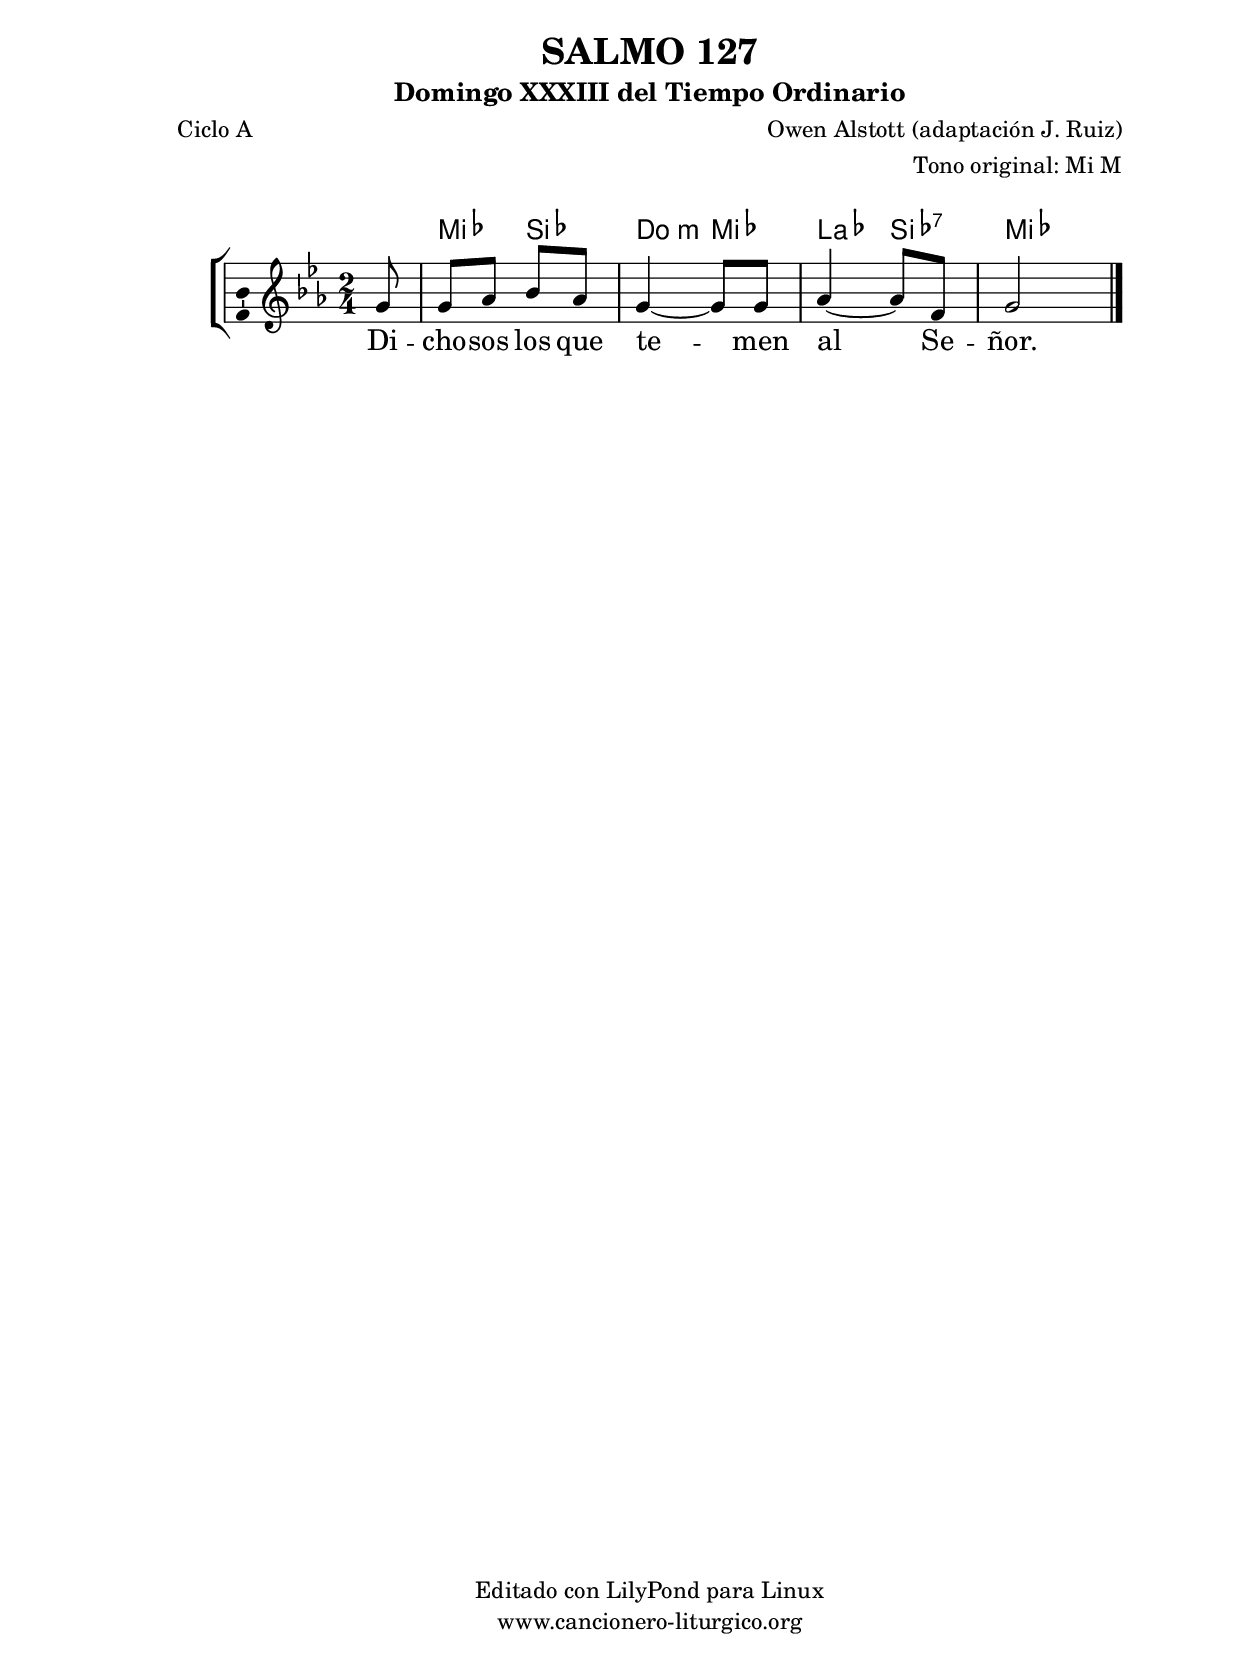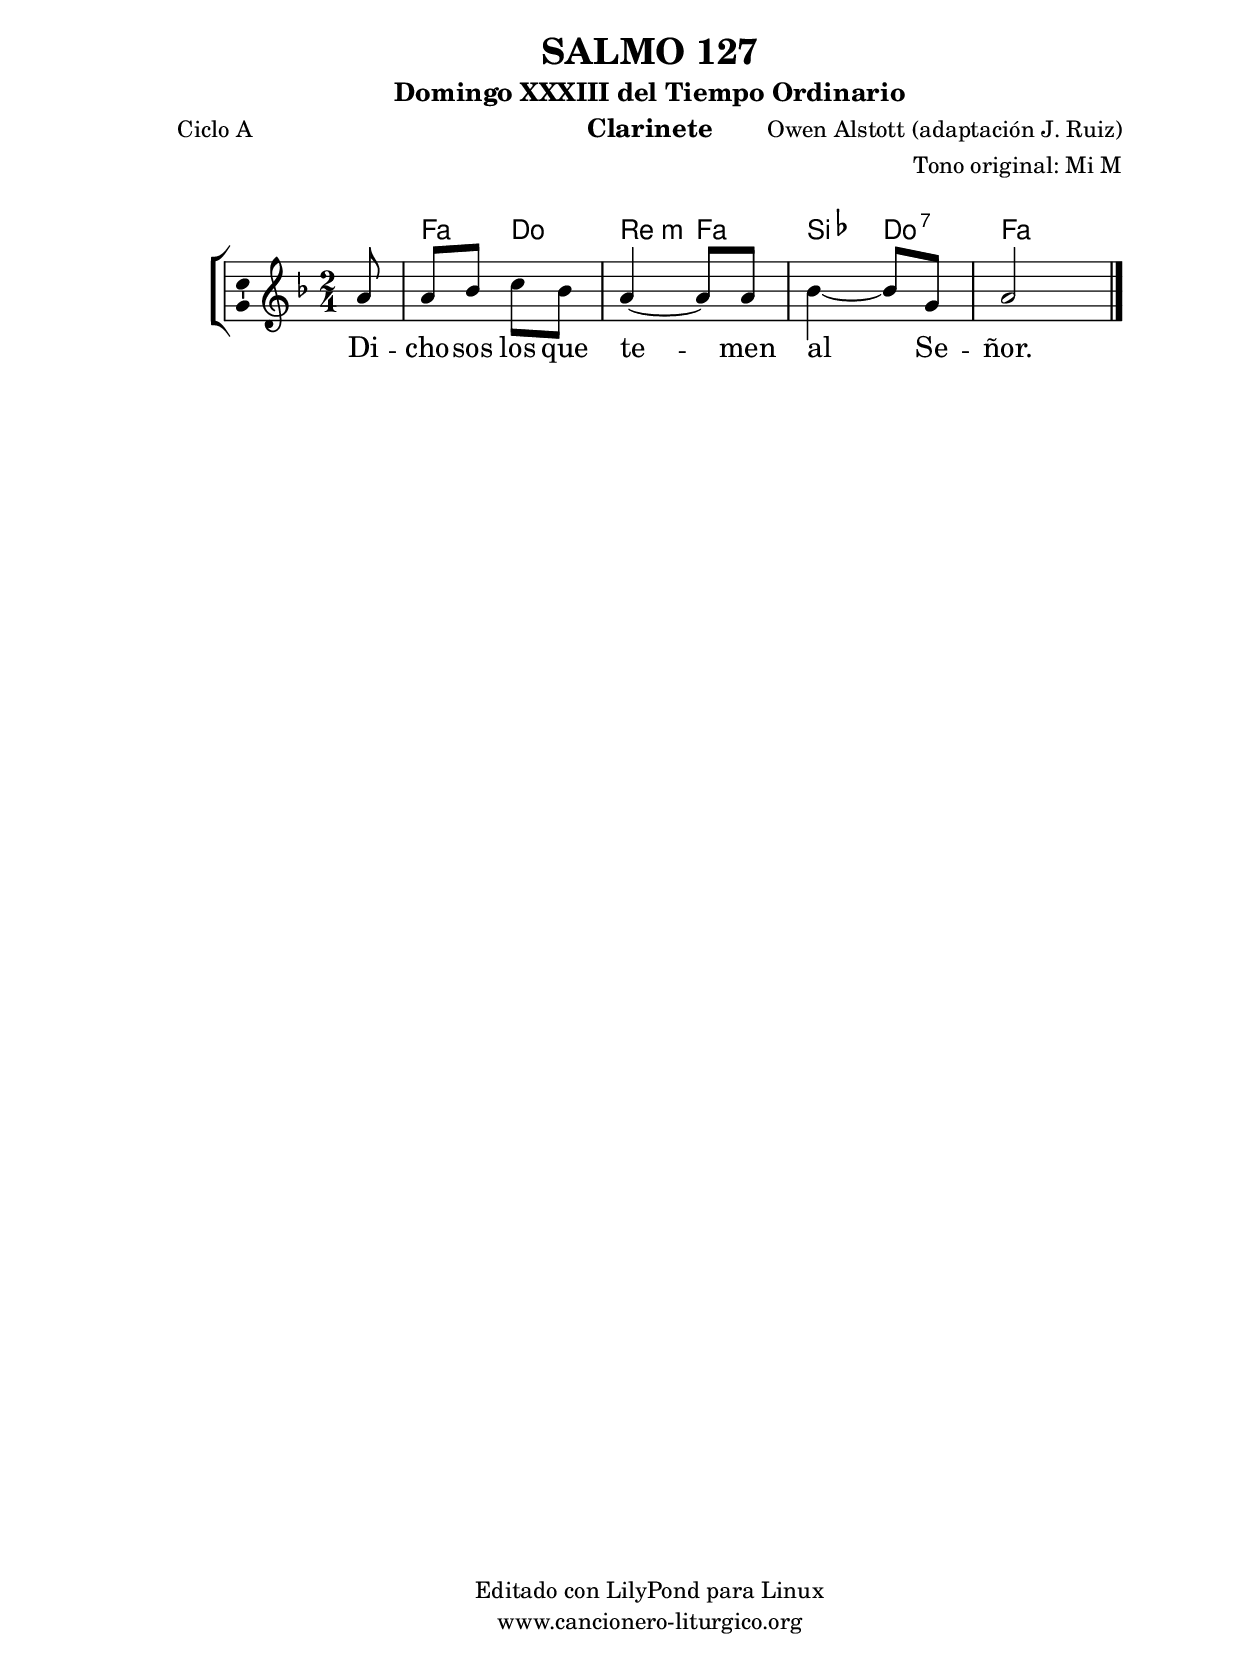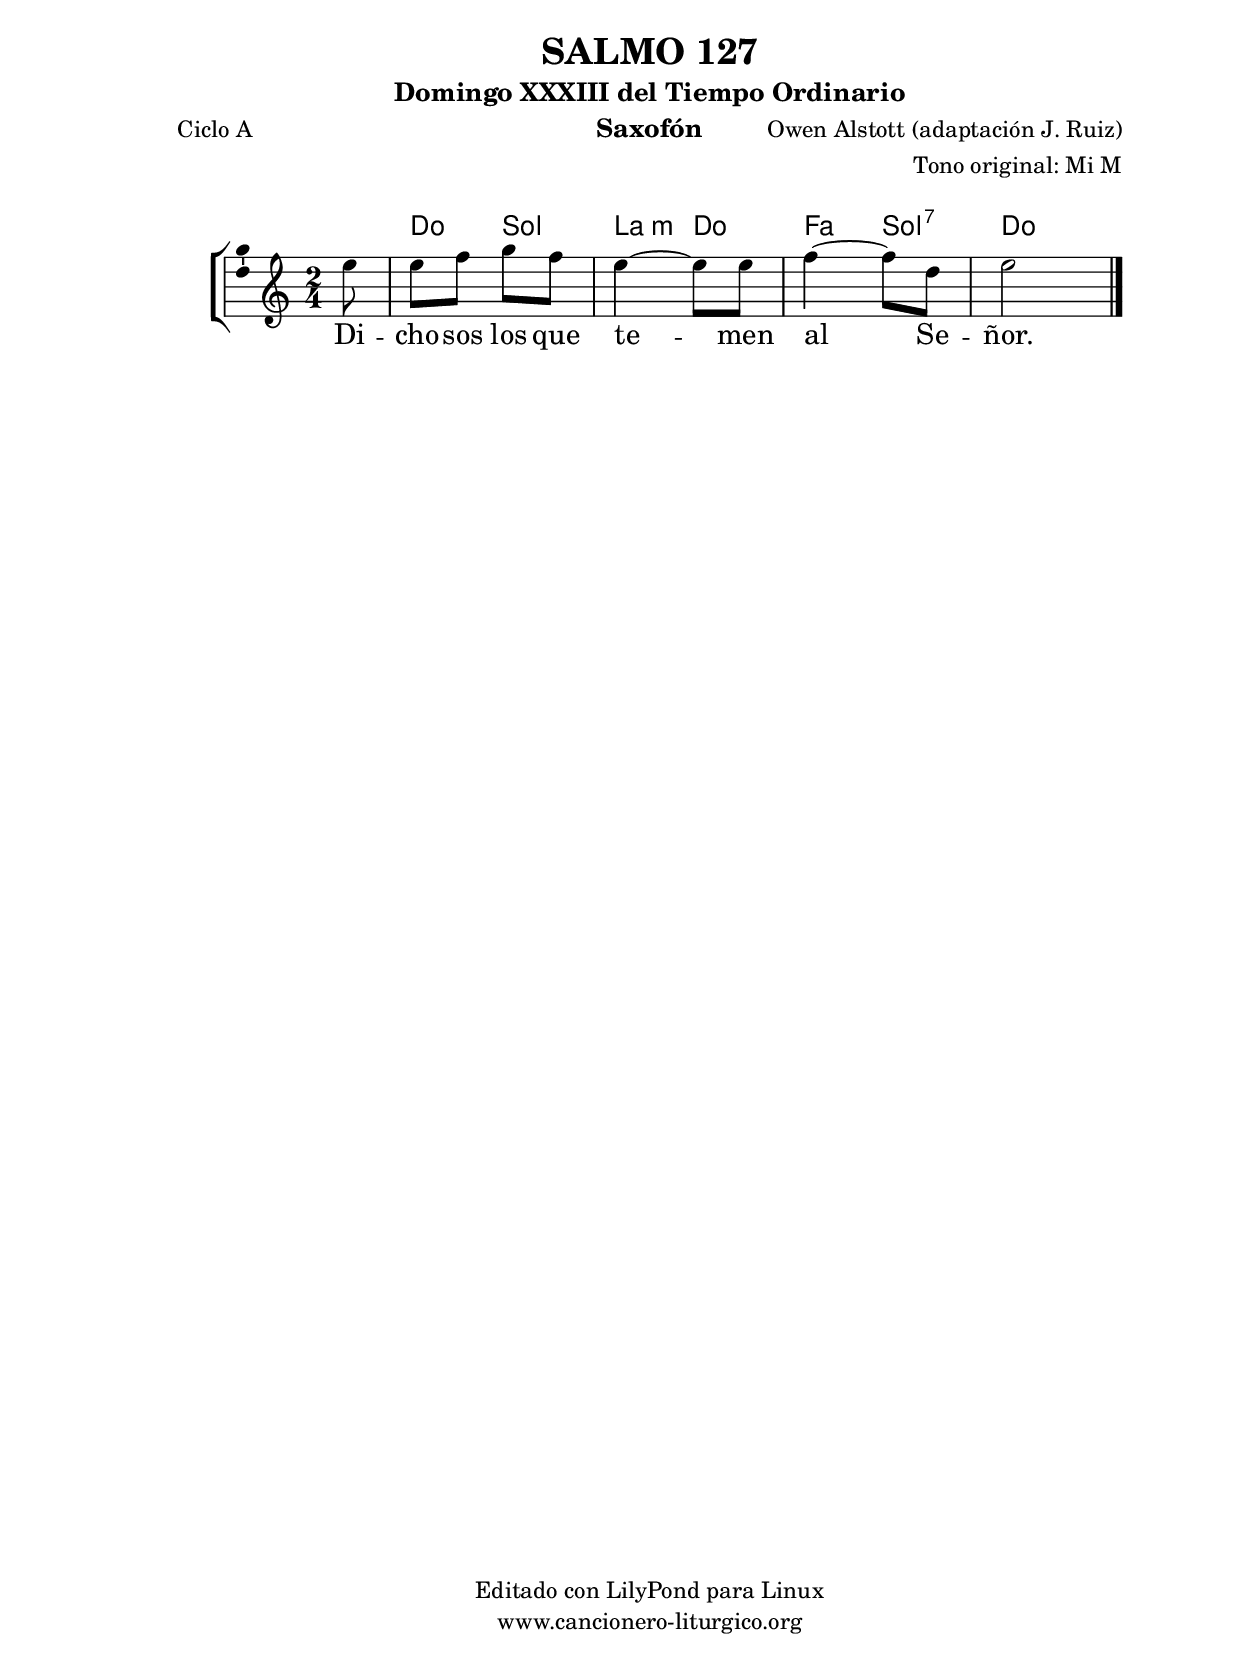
%
%para convertir .midi en .wav:
%timidity filename.midi -Ow -o finename.wav
%
%
%Para convertir de .wav a .mp3:
%lame -h -m j filename.wav
%
%
%para escuchar el midi:
%timidity nombrefichero.midi
%


%versión de lilypond para la que se ha escrito esta partitura:
\version "2.16.0"

	%Tamaño papel
	#(set-default-paper-size "a4")
	%Tamaño partitura
	#(set-global-staff-size 20)
	%No responde al pulsar sobre una nota
	#(ly:set-option 'point-and-click #f)

%parámetros del encabezamiento:
\header {
	title = "SALMO 127"
	subtitle = "Domingo XXXIII del Tiempo Ordinario"
	composer = "Owen Alstott (adaptación J. Ruiz)"
	poet = "Ciclo A"
	meter = ""
	arranger = "Tono original: Mi M"
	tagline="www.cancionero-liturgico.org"
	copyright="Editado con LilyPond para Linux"
	}

%parámetros asociados al papel:
\paper  {
	oddHeaderMarkup = \markup {\fill-line { \on-the-fly #not-first-page \fromproperty #'header:title \on-the-fly #not-first-page \fromproperty #'header:composer }}
	evenHeaderMarkup = \markup {\fill-line { \fromproperty #'header:composer \fromproperty #'header:title }}
	#(set-paper-size "a4")
	print-page-number = ##f
	first-page-number = 1
	print-first-page-number = ##f
%	head-separation = 3.0 \cm
	top-margin = 2.0 \cm
	bottom-margin = 0.5\cm
%%%	bottom-margin = -1.0\cm
	left-margin = 3.0 \cm
	line-width = 16.0 \cm 
	indent = 8\mm
	interscoreline = 2.\mm
	between-system-space = 15\mm
%	para que las partituras no llenen la hoja:
	ragged-bottom = ##t
%	idem para la última hoja:
	ragged-last-bottom = ##f
%	para que las partituras llenen el ancho del papel:
	ragged-last = ##f
	after-title-space = 2.5 \cm
%page-count=1
system-count=1

	%Flexible Vertical Spacing
%	markup-markup-spacing =
%	#'((basic-distance . 15) (minimum-distance . 15) (padding . 3))
	markup-system-spacing =
	#'((basic-distance . 15) (minimum-distance . 15) (padding . 3))
	system-system-spacing =
	#'((basic-distance . 15) (minimum-distance . 15) (padding . 3))
	score-system-spacing =
	#'((basic-distance . 15) (minimum-distance . 15) (padding . 5))
%	top-system-spacing = % header
%	#'((basic-distance . 8) (minimum-distance . 0) (padding . 3))
%	top-markup-spacing =
%	#'((basic-distance . 20) (minimum-distance . 20) (padding . 3))
	last-bottom-spacing = % footer
	#'((basic-distance . 5) (minimum-distance . 5) (padding . 3))
%	score-markup-spacing =
%	#'((basic-distance . 16) (minimum-distance . 13) (padding . 3))

	}


%parámetros que afectan a toda la partitura:
global =  {
	%clave de sol (G):
	\clef G
	%armadura:
	\transpose e ees
	\key e \major
	\tempo 4=90
	\set Score.tempoHideNote = ##t
	}


acordes = {
	\italianChords
	\chordmode {
	\transpose e ees
{
s8
e4 b cis:m e a b:7 e2
	}
	}
}


melodia = 
	\transpose e ees
{
	\relative c''{
	\time 2/4

\partial8 gis8
gis8 a b a
gis4~gis8 gis
a4~a8 fis
gis2

	\bar "|."
	}
	}


texto = \lyricmode {
Di -- cho -- sos los que te -- men al Se -- ñor.
	}


acordesStaff = \context ChordNames = acordesStaff <<
	\set chordChanges = ##t
	\acordes
	>>


vozStaff = \context Voice = vozStaff
\with {\consists "Ambitus_engraver"}
<<
%	\set Staff.instrumentName = ""
%	\set Staff.shortInstrumentName = ""
%	\set Staff.midiInstrument = #"clarinet"
%	\set Staff.midiInstrument = #"cello"
%	\set Staff.midiInstrument = #"flute"
	\set Staff.midiInstrument = #"electric guitar (jazz)"
%	\set Staff.midiInstrument = #"english horn"
%	\set Staff.midiInstrument = #"violin"
%	\set Staff.midiInstrument = #"glockenspiel"
	\set Staff.midiMinimumVolume = #0.7
	\set Staff.midiMaximumVolume = #0.9
	\global
	\melodia
	>>


textoStaff = \context Lyrics = textoStaff <<
	\lyricsto vozStaff \texto
	>>

\book {
	\score {
		\context ChoirStaff {
			\override StaffGroup.SystemStartBracket #'collapse-height = #1
			\override Score.SystemStartBar #'collapse-height = #1
			<<
			\acordesStaff
			\vozStaff
			\textoStaff
			>>
			}
		\layout {
	    		\context {
				\Lyrics
				\override LyricText #'font-size = #2
				}
	   		 \context {
				\Score
				%fontSize = #3
				\override StaffSymbol #'staff-space = #(magstep +3)
				%\override Beam #'thickness = #0.55
				%\override SpacingSpanner #'spacing-increment = #1.0
				%\override Slur #'height-limit = #1.5
				}
			}
		}
	\score {
		\unfoldRepeats
		\context ChoirStaff {
			<<
			\acordesStaff
			\vozStaff
			>>
			}
		\midi {
	  		\context {
	  			\Score
				tempoWholesPerMinute = #(ly:make-moment 70 4)
				}
			}
		}
	}

%Partitura para clarinete
#(define output-suffix "C")
\book {
	\header{
		instrument = "Clarinete"
		}
	\score {
		\context ChoirStaff {
			\override StaffGroup.SystemStartBracket #'collapse-height = #1
			\override Score.SystemStartBar #'collapse-height = #1
\transpose c d
			<<
			\acordesStaff
			\vozStaff
			\textoStaff
			>>
			}
		\layout {
	    		\context {
				\Lyrics
				\override LyricText #'font-size = #2
				}
	   		 \context {
				\Score
				%fontSize = #3
				\override StaffSymbol #'staff-space = #(magstep +3)
				%\override Beam #'thickness = #0.55
				%\override SpacingSpanner #'spacing-increment = #1.0
				%\override Slur #'height-limit = #1.5
				}
			}
		}
	}

%Partitura para saxofón
#(define output-suffix "S")
\book {
	\header{
		instrument = "Saxofón"
		}
	\score {
		\context ChoirStaff {
			\override StaffGroup.SystemStartBracket #'collapse-height = #1
			\override Score.SystemStartBar #'collapse-height = #1
\transpose c a
			<<
			\acordesStaff
			\vozStaff
			\textoStaff
			>>
			}
		\layout {
	    		\context {
				\Lyrics
				\override LyricText #'font-size = #2
				}
	   		 \context {
				\Score
				%fontSize = #3
				\override StaffSymbol #'staff-space = #(magstep +3)
				%\override Beam #'thickness = #0.55
				%\override SpacingSpanner #'spacing-increment = #1.0
				%\override Slur #'height-limit = #1.5
				}
			}
		}
	}

